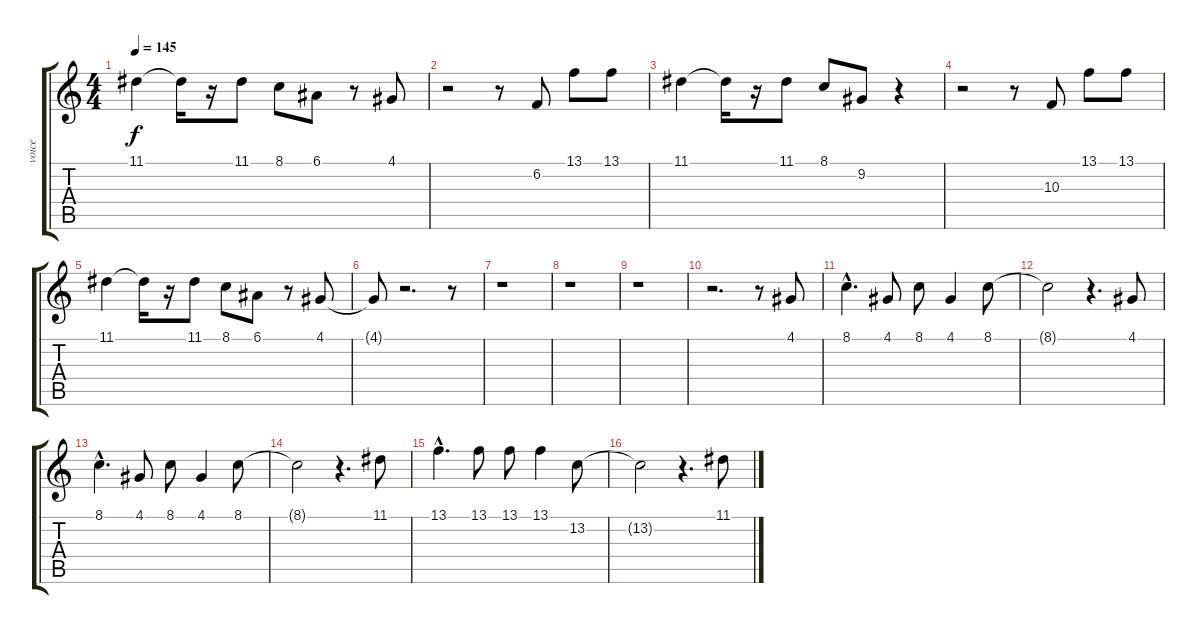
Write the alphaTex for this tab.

\track ("voice" "voice") {instrument lead6voice}
\staff {score tabs}
\tuning (E4 B3 G3 D3 A2 E2) {hide}
\ts (4 4)
\tempo 145
\clef g2
\ks c
11.1.4{dy f} 11.1{t}.16 r.16 11.1.8 8.1.8 6.1.8 r.8 4.1.8 |
r.2 r.8 6.2.8 13.1.8 13.1.8 |
11.1.4 11.1{t}.16 r.16 11.1.8 8.1.8 9.2.8 r.4 |
r.2 r.8 10.3.8 13.1.8 13.1.8 |
11.1.4 11.1{t}.16 r.16 11.1.8 8.1.8 6.1.8 r.8 4.1.8 |
4.1{t}.8 r.2{d} r.8 |
r.1 |
r.1 |
r.1 |
r.2{d} r.8 4.1.8 |
8.1{hac}.4{d} 4.1.8 8.1.8 4.1.4 8.1.8 |
8.1{t}.2 r.4{d} 4.1.8 |
8.1{hac}.4{d} 4.1.8 8.1.8 4.1.4 8.1.8 |
8.1{t}.2 r.4{d} 11.1.8 |
13.1{hac}.4{d} 13.1.8 13.1.8 13.1.4 13.2.8 |
13.2{t}.2 r.4{d} 11.1.8
